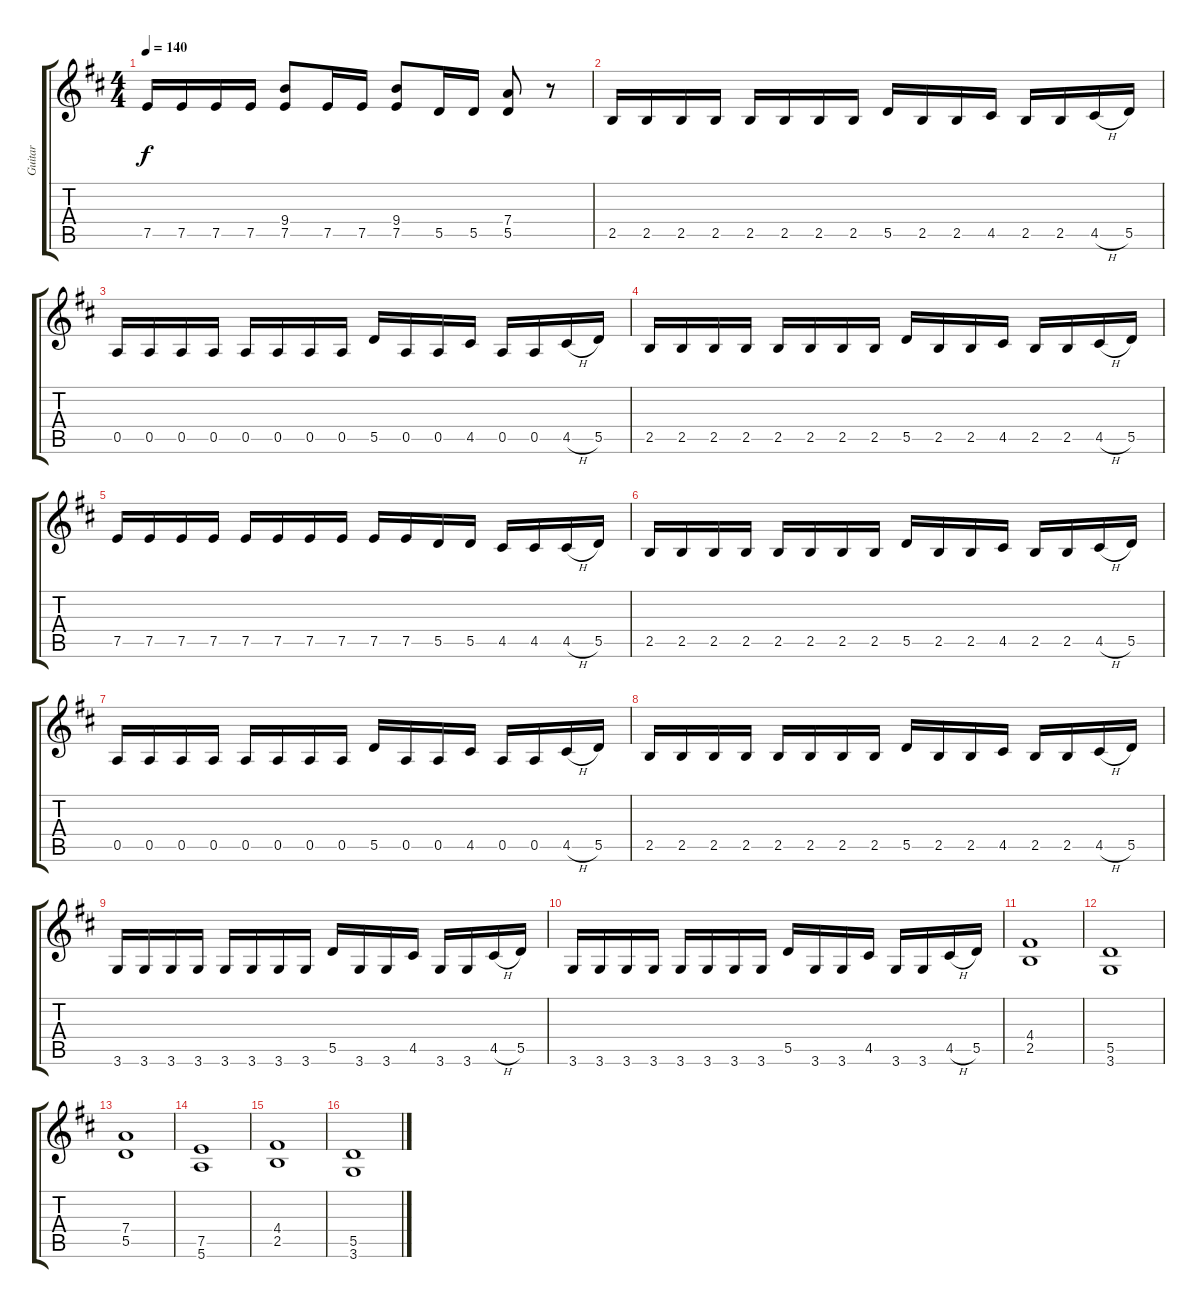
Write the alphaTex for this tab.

\track ("Guitar" "Guitar") {instrument overdrivenguitar}
\staff {score tabs}
\tuning (E4 B3 G3 D3 A2 E2) {hide}
\ts (4 4)
\tempo 140
\clef g2
\ks bminor
7.5.16{dy f} 7.5.16 7.5.16 7.5.16 (9.4 7.5).8 7.5.16 7.5.16 (9.4 7.5).8 5.5.16 5.5.16 (7.4 5.5).8 r.8 |
2.5.16 2.5.16 2.5.16 2.5.16 2.5.16 2.5.16 2.5.16 2.5.16 5.5.16 2.5.16 2.5.16 4.5.16 2.5.16 2.5.16 4.5{h}.16 5.5.16 |
0.5.16 0.5.16 0.5.16 0.5.16 0.5.16 0.5.16 0.5.16 0.5.16 5.5.16 0.5.16 0.5.16 4.5.16 0.5.16 0.5.16 4.5{h}.16 5.5.16 |
2.5.16 2.5.16 2.5.16 2.5.16 2.5.16 2.5.16 2.5.16 2.5.16 5.5.16 2.5.16 2.5.16 4.5.16 2.5.16 2.5.16 4.5{h}.16 5.5.16 |
7.5.16 7.5.16 7.5.16 7.5.16 7.5.16 7.5.16 7.5.16 7.5.16 7.5.16 7.5.16 5.5.16 5.5.16 4.5.16 4.5.16 4.5{h}.16 5.5.16 |
2.5.16 2.5.16 2.5.16 2.5.16 2.5.16 2.5.16 2.5.16 2.5.16 5.5.16 2.5.16 2.5.16 4.5.16 2.5.16 2.5.16 4.5{h}.16 5.5.16 |
0.5.16 0.5.16 0.5.16 0.5.16 0.5.16 0.5.16 0.5.16 0.5.16 5.5.16 0.5.16 0.5.16 4.5.16 0.5.16 0.5.16 4.5{h}.16 5.5.16 |
2.5.16 2.5.16 2.5.16 2.5.16 2.5.16 2.5.16 2.5.16 2.5.16 5.5.16 2.5.16 2.5.16 4.5.16 2.5.16 2.5.16 4.5{h}.16 5.5.16 |
3.6.16 3.6.16 3.6.16 3.6.16 3.6.16 3.6.16 3.6.16 3.6.16 5.5.16 3.6.16 3.6.16 4.5.16 3.6.16 3.6.16 4.5{h}.16 5.5.16 |
3.6.16 3.6.16 3.6.16 3.6.16 3.6.16 3.6.16 3.6.16 3.6.16 5.5.16 3.6.16 3.6.16 4.5.16 3.6.16 3.6.16 4.5{h}.16 5.5.16 |
(4.4 2.5).1 |
(5.5 3.6).1 |
(7.4 5.5).1 |
(7.5 5.6).1 |
(4.4 2.5).1 |
(5.5 3.6).1
